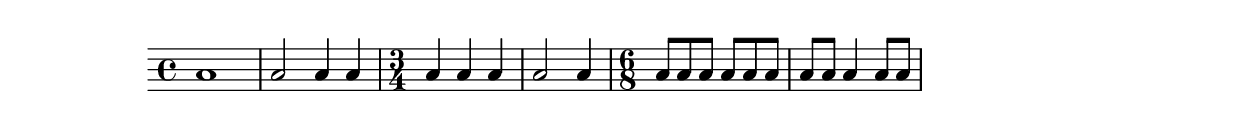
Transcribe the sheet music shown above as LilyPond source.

\version "2.18.2"

\header {
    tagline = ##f
}

\score {
    \new Staff \with{
        \remove "Clef_engraver"
    }
    {
        \time 4/4
		a'1
		a'2 a'4 a'4

        \time 3/4
		a'4 a'4 a'4
		a'2 a'4

		\time 6/8
		a'8 a'8 a'8 a'8 a'8 a'8
		a'8 a'8 a'4 a'8 a'8


    }
}

